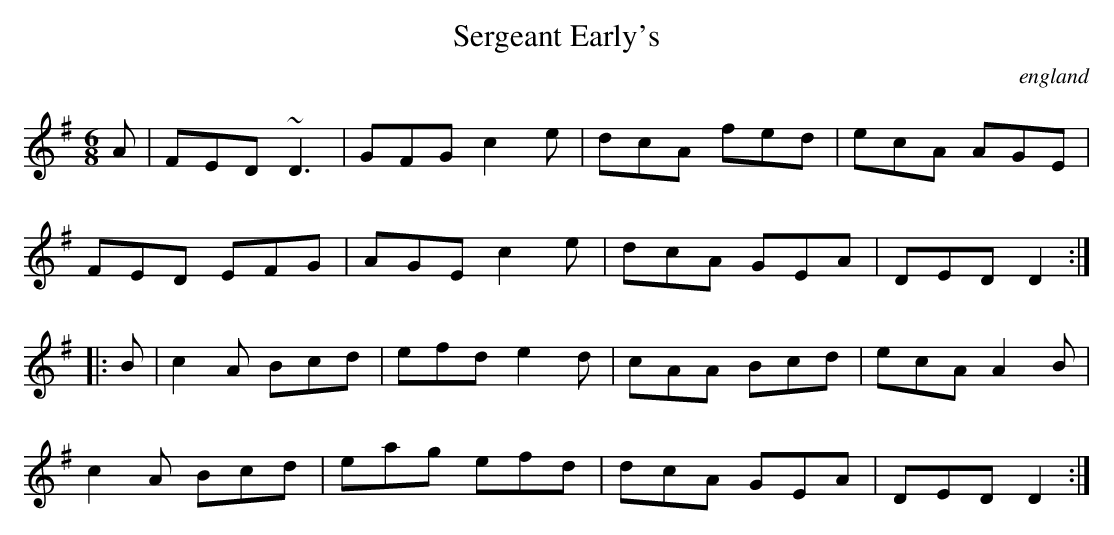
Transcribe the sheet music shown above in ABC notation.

X:1
T:Sergeant Early's
O:england
M:6/8
L:1/8
K:G
A|FED ~D3|GFG c2e|dcA fed|ecA AGE|
FED EFG|AGE c2e|dcA GEA|DED D2:|
|:B|c2A Bcd|efd e2d|cAA Bcd|ecA A2B|
c2A Bcd|eag efd|dcA GEA|DED D2:|
